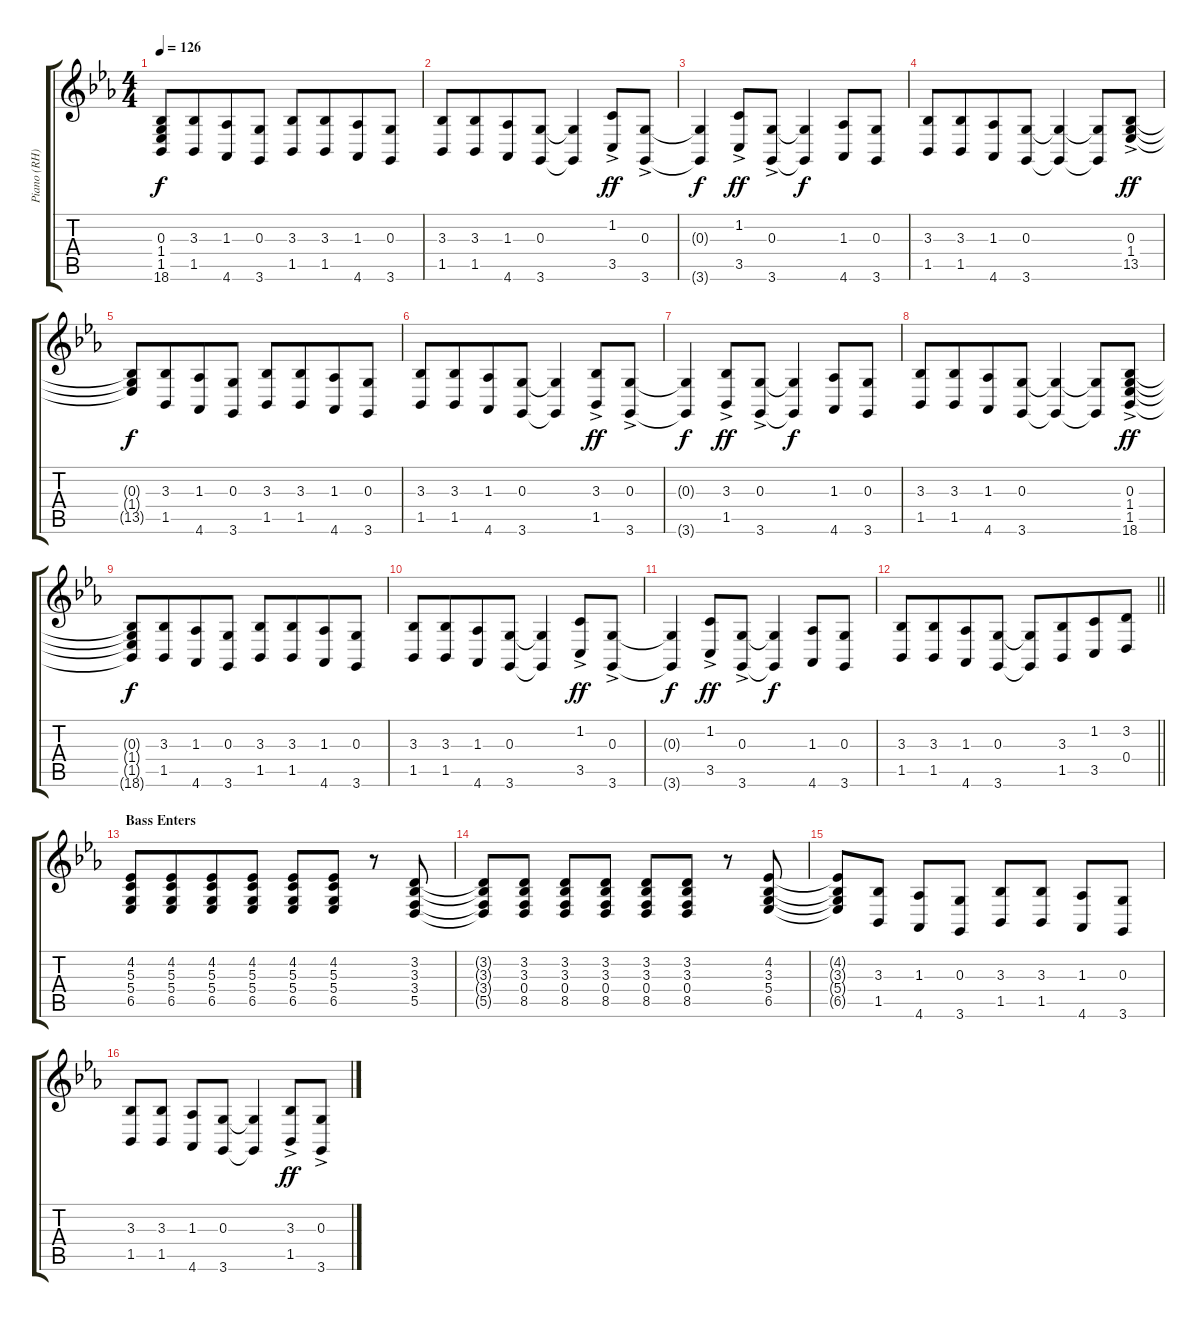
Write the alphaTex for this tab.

\track ("Piano (RH)" "Piano (RH)") {instrument acousticgrandpiano}
\staff {score tabs}
\tuning (E4 B3 G3 D3 A2 E2) {hide}
\ts (4 4)
\tempo 126
\clef g2
\ks eb
(0.3{t} 1.4{t} 1.5{t} 18.6{t}).8{dy f} (3.3 1.5).8{beam merge} (1.3 4.6).8 (0.3 3.6).8 (3.3 1.5).8 (3.3 1.5).8{beam merge} (1.3 4.6).8 (0.3 3.6).8 |
(3.3 1.5).8 (3.3 1.5).8{beam merge} (1.3 4.6).8 (0.3 3.6).8 (0.3{t} 3.6{t}).4 (1.2{ac} 3.5{ac}).8{dy ff} (0.3{ac} 3.6{ac}).8 |
(0.3{t} 3.6{t}).4{dy f} (1.2{ac} 3.5{ac}).8{dy ff} (0.3{ac} 3.6{ac}).8 (0.3{t} 3.6{t}).4{dy f} (1.3 4.6).8 (0.3 3.6).8 |
(3.3 1.5).8 (3.3 1.5).8{beam merge} (1.3 4.6).8 (0.3 3.6).8 (0.3{t} 3.6{t}).4 (0.3{t} 3.6{t}).8 (0.3 1.4 13.5{ac}).8{dy ff} |
(0.3{t} 1.4{t} 13.5{t}).8{dy f} (3.3 1.5).8{beam merge} (1.3 4.6).8 (0.3 3.6).8 (3.3 1.5).8 (3.3 1.5).8{beam merge} (1.3 4.6).8 (0.3 3.6).8 |
(3.3 1.5).8 (3.3 1.5).8{beam merge} (1.3 4.6).8 (0.3 3.6).8 (0.3{t} 3.6{t}).4 (3.3{ac} 1.5{ac}).8{dy ff} (0.3{ac} 3.6{ac}).8 |
(0.3{t} 3.6{t}).4{dy f} (3.3{ac} 1.5{ac}).8{dy ff} (0.3{ac} 3.6{ac}).8 (0.3{t} 3.6{t}).4{dy f} (1.3 4.6).8 (0.3 3.6).8 |
(3.3 1.5).8 (3.3 1.5).8{beam merge} (1.3 4.6).8 (0.3 3.6).8 (0.3{t} 3.6{t}).4 (0.3{t} 3.6{t}).8 (0.3{ac} 1.4{ac} 1.5{ac} 18.6{ac}).8{dy ff} |
(0.3{t} 1.4{t} 1.5{t} 18.6{t}).8{dy f} (3.3 1.5).8{beam merge} (1.3 4.6).8 (0.3 3.6).8 (3.3 1.5).8 (3.3 1.5).8{beam merge} (1.3 4.6).8 (0.3 3.6).8 |
(3.3 1.5).8 (3.3 1.5).8{beam merge} (1.3 4.6).8 (0.3 3.6).8 (0.3{t} 3.6{t}).4 (1.2{ac} 3.5{ac}).8{dy ff} (0.3{ac} 3.6{ac}).8 |
(0.3{t} 3.6{t}).4{dy f} (1.2{ac} 3.5{ac}).8{dy ff} (0.3{ac} 3.6{ac}).8 (0.3{t} 3.6{t}).4{dy f} (1.3 4.6).8 (0.3 3.6).8 |
\barLineRight lightlight
(3.3 1.5).8 (3.3 1.5).8{beam merge} (1.3 4.6).8 (0.3 3.6).8 (0.3{t} 3.6{t}).8{volume 13} (3.3 1.5).8{beam merge} (1.2 3.5).8 (3.2 0.4).8 |
\section ("" "Bass Enters")
(4.2 5.3 5.4 6.5).8{beam Up} (4.2 5.3 5.4 6.5).8{beam Up beam merge} (4.2 5.3 5.4 6.5).8{beam Up} (4.2 5.3 5.4 6.5).8{beam Up} (4.2 5.3 5.4 6.5).8{beam Up} (4.2 5.3 5.4 6.5).8{beam Up} r.8 (3.2 3.3 3.4 5.5).8{beam Up} |
(3.2{t} 3.3{t} 3.4{t} 5.5{t}).8{beam Up} (3.2 3.3 0.4 8.5).8{beam Up} (3.2 3.3 0.4 8.5).8{beam Up} (3.2 3.3 0.4 8.5).8{beam Up} (3.2 3.3 0.4 8.5).8{beam Up} (3.2 3.3 0.4 8.5).8{beam Up} r.8 (4.2 3.3 5.4 6.5).8 |
(4.2{t} 3.3{t} 5.4{t} 6.5{t}).8 (3.3 1.5).8 (1.3 4.6).8 (0.3 3.6).8 (3.3 1.5).8 (3.3 1.5).8 (1.3 4.6).8 (0.3 3.6).8 |
(3.3 1.5).8 (3.3 1.5).8 (1.3 4.6).8 (0.3 3.6).8 (0.3{t} 3.6{t}).4 (3.3{ac} 1.5{ac}).8{dy ff} (0.3{ac} 3.6{ac}).8
